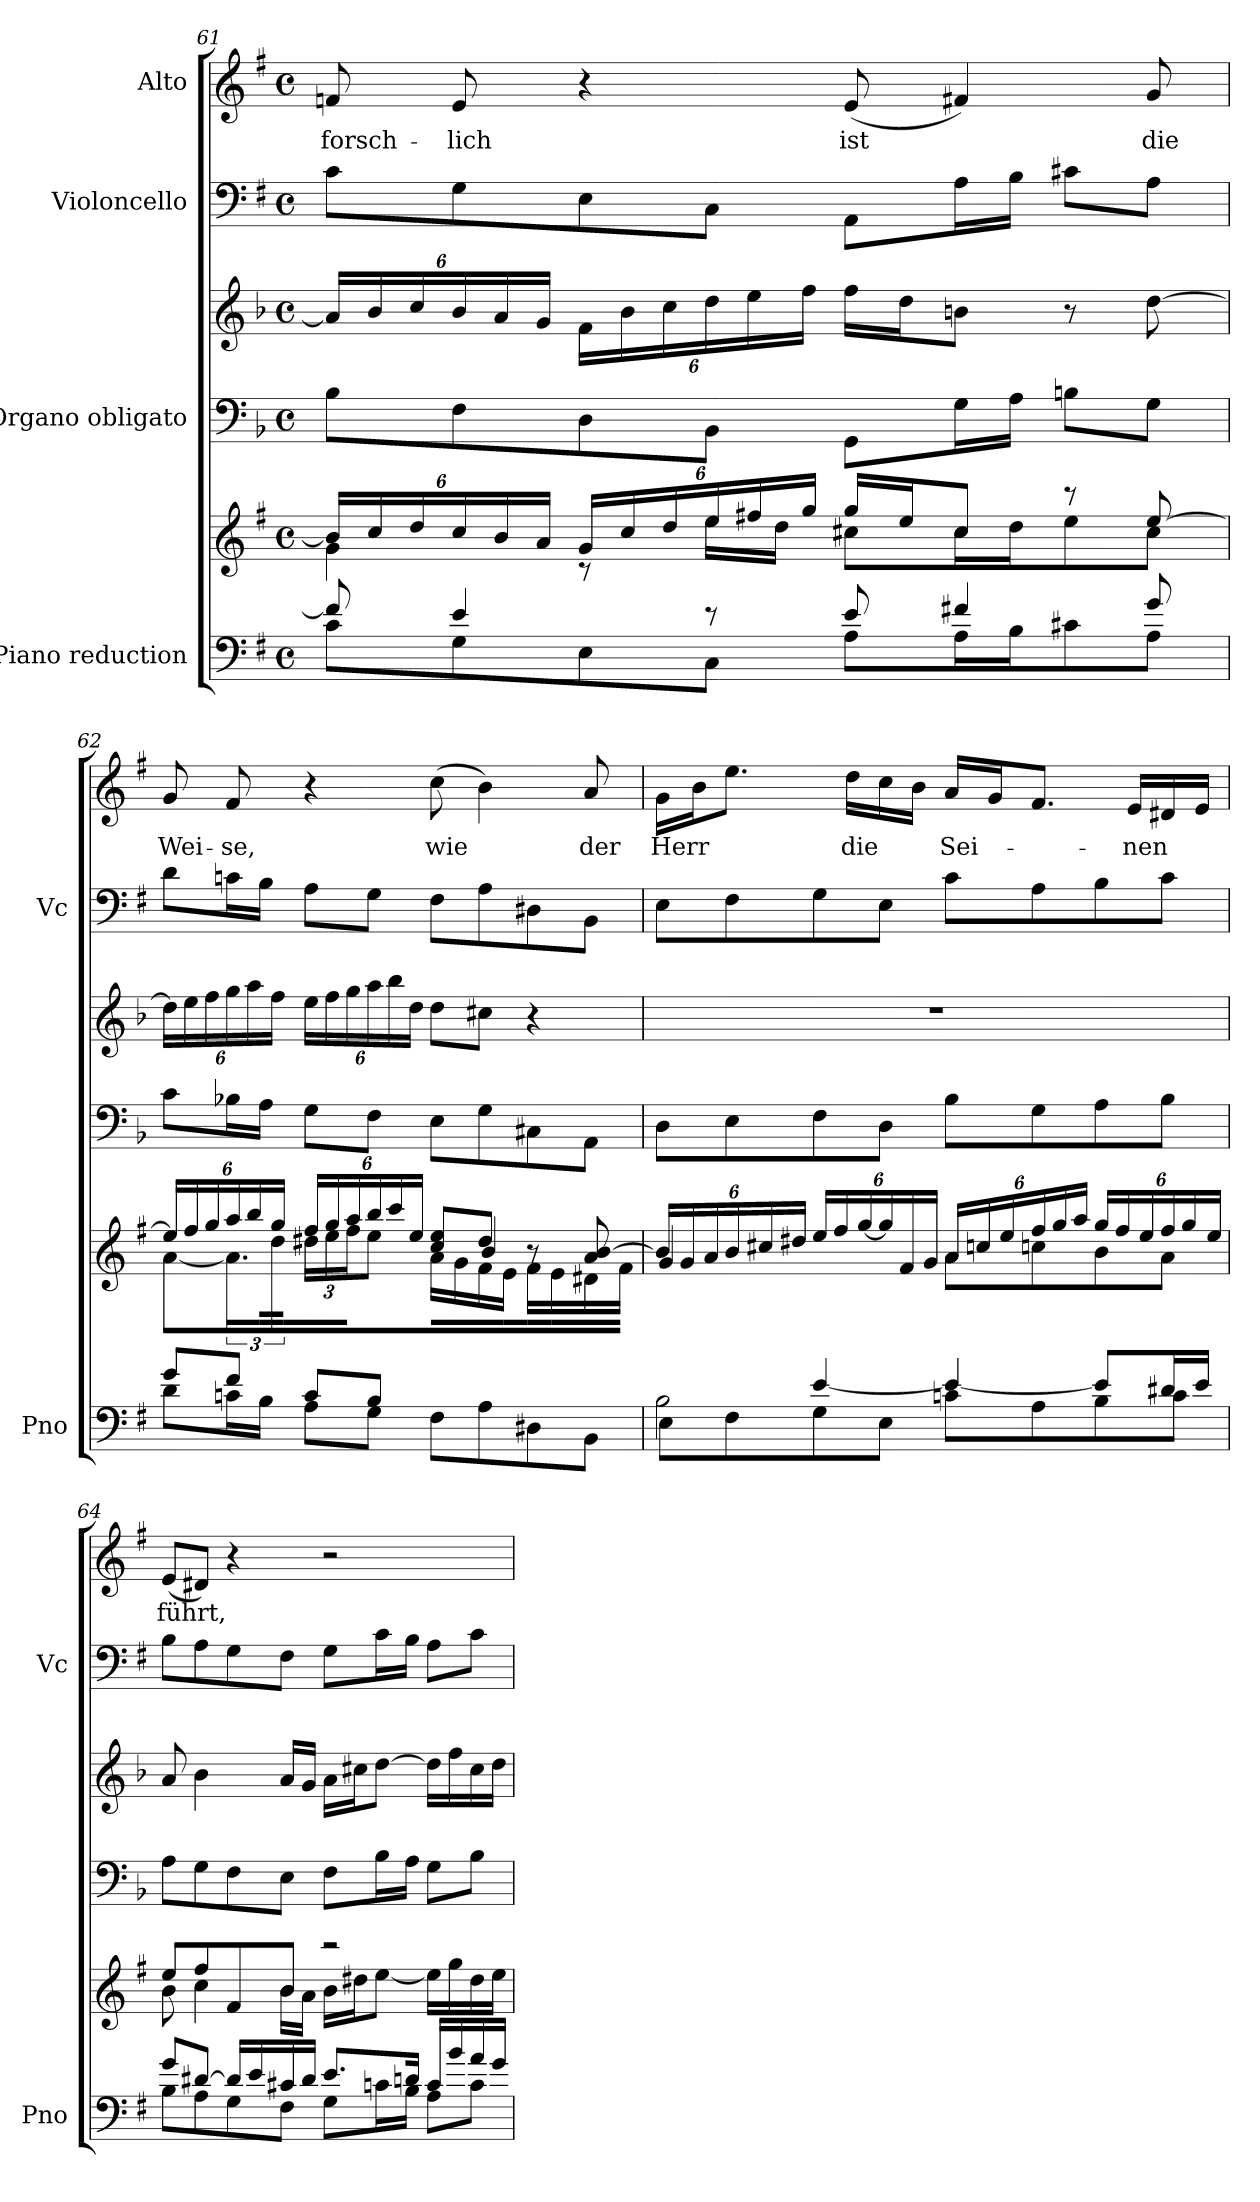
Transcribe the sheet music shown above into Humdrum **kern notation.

**kern	**kern	**kern	**kern	**kern	**kern	**text
*part4	*part4	*part3	*part3	*part2	*part1	*part1
*staff6	*staff5	*staff4	*staff3	*staff2	*staff1	*staff1
*I"Piano reduction	*	*I"Organo obligato	*	*I"Violoncello	*I"Alto	*
*I'Pno	*	*	*	*I'Vc	*	*
!!LO:PB:g=z
*clefF4	*clefG2	*clefF4	*clefG2	*clefF4	*clefG2	*
*	*	*ITrd-1c-2	*ITrd-1c-2	*	*	*
*k[f#]	*k[f#]	*k[f#]	*k[f#]	*k[f#]	*k[f#]	*
*M4/4	*M4/4	*M4/4	*M4/4	*M4/4	*M4/4	*
*met(c)	*met(c)	*met(c)	*met(c)	*met(c)	*met(c)	*
=61	=61	=61	=61	=61	=61	=61
*^	*^	*	*	*	*	*
!	!	!	!	!	!	!	!	!LO:LY:b
8f/]	8c\L	24b/LL]	4g\	8c\L	24b/LL]	8c\L	8fn/	-forsch-
.	.	24cc/	.	.	24cc/	.	.	.
.	.	24dd/	.	.	24dd/	.	.	.
!	!	!	!	!	!	!	!	!LO:LY:b
4e/	8G\	24cc/	.	8G\	24cc/	8G\	8e/	-lich
.	.	24b/	.	.	24b/	.	.	.
.	.	24a/JJ	.	.	24a/JJ	.	.	.
.	8E\	24g/LL	8r	8E\	24g\LL	8E\	4r	.
.	.	24cc/	.	.	24cc\	.	.	.
.	.	24dd/	.	.	24dd\	.	.	.
8r	8C\J	24ee/	16ee\LL	8C\J	24ee\	8C\J	.	.
.	.	24ff#X/	.	.	24ff#\	.	.	.
.	.	.	16dd\JJ	.	.	.	.	.
.	.	24gg/JJ	.	.	24gg\JJ	.	.	.
!	!	!	!	!	!	!	!	!LO:LY:b
8e/	8A\L	16gg/LL	8cc#X\L	8AA\L	16gg\LL	8AA\L	(8e/	ist
.	.	16ee/J	.	.	16ee\J	.	.	.
4f#X/	16A\L	8cc#/J	16cc#\L	16A\L	8cc#X\J	16A\L	4f#X/)	.
.	16B\J	.	16dd\J	16B\JJ	.	16B\JJ	.	.
.	8c#X\	8r	8ee\	8c#X\L	8r	8c#X\L	.	.
!	!	!	!	!	!	!	!	!LO:LY:b
8g/	8A\J	[8ee/	8cc#\J	8A\J	[8ee\	8A\J	8g/	die
=62	=62	=62	=62	=62	=62	=62	=62	=62
*	*	*	*^	*	*	*	*	*
!	!	!	!	!	!	!	!	!	!LO:LY:b
8g/L	8d\L	24ee/LL]	[8a\L	8ryy	8d\L	24ee\LL]	8d\L	8g/	Wei-
.	.	24ff#/	.	.	.	24ff#\	.	.	.
.	.	24gg/	.	.	.	24gg\	.	.	.
*	*	*	*v	*v	*	*	*	*	*
!	!	!	!	!	!	!	!	!LO:LY:b
8f#/J	16cn\L	24aa/	24.a\L]	16cn\L	24aa\	16cn\L	8f#/	-se,
.	.	24bb/	.	.	24bb\	.	.	.
.	16B\JJ	.	48ryy	16B\JJ	.	16B\JJ	.	.
.	.	24gg/JJ	48dd\JJJ	.	24gg\JJ	.	.	.
.	.	.	48ryy	.	.	.	.	.
*	*	*	*Xbrackettup	*	*	*	*	*
8c/L	8A\L	24ff#/LL	24dd#X\LL	8A\L	24ff#\LL	8A\L	4r	.
.	.	24gg/	24ee\	.	24gg\	.	.	.
.	.	24aa/	24ff#\J	.	24aa\	.	.	.
*	*	*brackettup	*	*	*	*	*	*
8B/J	8G\J	24bb/	8ee\J	8G\J	24bb\	8G\J	.	.
.	.	24ccc/	.	.	24ccc\	.	.	.
.	.	24ee/JJ	.	.	24ee\JJ	.	.	.
!	!	!	!	!	!	!	!	!LO:LY:b
8ryy	8F#\L	8cc/ 8ee/L	16a\LL	8F#\L	8ee\L	8F#\L	(8cc\	wie
.	.	.	16g\	.	.	.	.	.
*	*	*	*^	*	*	*	*	*
4ryy	8A\	8dd#/J	16f#\	4b/	8A\	8dd#X\J	8A\	4b\)	.
.	.	.	16e\JJ	.	.	.	.	.	.
.	8D#X\	8r	16f#\LL	.	8D#X\	4r	8D#X\	.	.
.	.	.	16e\	.	.	.	.	.	.
!	!	!	!	!	!	!	!	!	!LO:LY:b
8ryy	8BB\J	8a/ [8b/	16d#X\	8ryy	8BB\J	.	8BB\J	8a/	der
.	.	.	16f#\JJ	.	.	.	.	.	.
=63	=63	=63	=63	=63	=63	=63	=63	=63	=63
*	*^	*	*	*	*	*	*	*	*
!	!	!	!	!	!	!	!	!	!	!LO:LY:b
2B\	4ryy	8E\L	24b/LL]	2ryy	4g/	8E\L	1r	8E\L	16g\LL	Herr
.	.	.	24g/	.	.	.	.	.	.	.
.	.	.	.	.	.	.	.	.	16b\J	.
.	.	.	24a/	.	.	.	.	.	.	.
.	.	8F#\	24b/	.	.	8F#\	.	8F#\	8.ee\J	.
.	.	.	24cc#X/	.	.	.	.	.	.	.
.	.	.	24dd#X/JJ	.	.	.	.	.	.	.
.	[4e/	8G\	24ee/LL	.	2.ryy	8G\	.	8G\	.	.
.	.	.	24ff#/	.	.	.	.	.	.	.
!	!	!	!	!	!	!	!	!	!	!LO:LY:b
.	.	.	.	.	.	.	.	.	16dd\LL	die
.	.	.	[24gg/	.	.	.	.	.	.	.
.	.	8E\J	24gg/]	.	.	8E\J	.	8E\J	16cc\	.
.	.	.	24f#/	.	.	.	.	.	.	.
.	.	.	.	.	.	.	.	.	16b\JJ	.
.	.	.	24g/JJ	.	.	.	.	.	.	.
!	!	!	!	!	!	!	!	!	!	!LO:LY:b
2ryy	4e/_	8cn\L	24a/LL	8a\L	.	8c\L	.	8c\L	16a/LL	Sei-
.	.	.	24ccn/	.	.	.	.	.	.	.
.	.	.	.	.	.	.	.	.	16g/J	.
.	.	.	24ee/	.	.	.	.	.	.	.
.	.	8A\	24ff#/	8ccn\	.	8A\	.	8A\	8.f#/J	.
.	.	.	24gg/	.	.	.	.	.	.	.
.	.	.	24aa/JJ	.	.	.	.	.	.	.
.	8e/L]	8B\	24gg/LL	8b\	.	8B\	.	8B\	.	.
.	.	.	24ff#/	.	.	.	.	.	.	.
!	!	!	!	!	!	!	!	!	!	!LO:LY:b
.	.	.	.	.	.	.	.	.	16e/LL	-nen
.	.	.	24ee/	.	.	.	.	.	.	.
.	16d#X/L	8c\J	24ff#/	8a\J	.	8c\J	.	8c\J	16d#X/	.
.	.	.	24gg/	.	.	.	.	.	.	.
.	16e/JJ	.	.	.	.	.	.	.	16e/JJ	.
.	.	.	24ee/JJ	.	.	.	.	.	.	.
*	*v	*v	*	*	*	*	*	*	*	*
*	*	*	*v	*v	*	*	*	*	*
!!LO:LB:g=z
=64	=64	=64	=64	=64	=64	=64	=64	=64
!	!	!	!	!	!	!	!	!LO:LY:b
8g/L	8B\L	8ee/L	8b\	8B\L	8b/	8B\L	(8e/L	führt,
[8d#X/J	8A\	8ff#/	4cc\	8A\	4cc\	8A\	8d#X/J)	.
16d#/LL]	8G\	8f#/	.	8G\	.	8G\	4r	.
16e/	.	.	.	.	.	.	.	.
16c#X/	8F#\J	8b/J	16b\LL	8F#\J	16b/LL	8F#\J	.	.
16d#/JJ	.	.	16a\JJ	.	16a/JJ	.	.	.
8.e/L	8G\L	2r	16b\LL	8G\L	16b\LL	8G\L	2r	.
.	.	.	16dd#X\J	.	16dd#X\J	.	.	.
.	16cn\L	.	[>8ee\J	16c\L	[8ee\J	16c\L	.	.
16dn/Jk	16B\JJ	.	.	16B\JJ	.	16B\JJ	.	.
16c/LL	8A\L	.	16ee\LL]	8A\L	16ee\LL]	8A\L	.	.
16b/	.	.	16gg\	.	16gg\	.	.	.
16a/	8c\J	.	16dd#\	8c\J	16dd#\	8c\J	.	.
16g/JJ	.	.	16ee\JJ	.	16ee\JJ	.	.	.
*v	*v	*	*	*	*	*	*	*
*	*v	*v	*	*	*	*	*
=	=	=	=	=	=	=
*-	*-	*-	*-	*-	*-	*-
